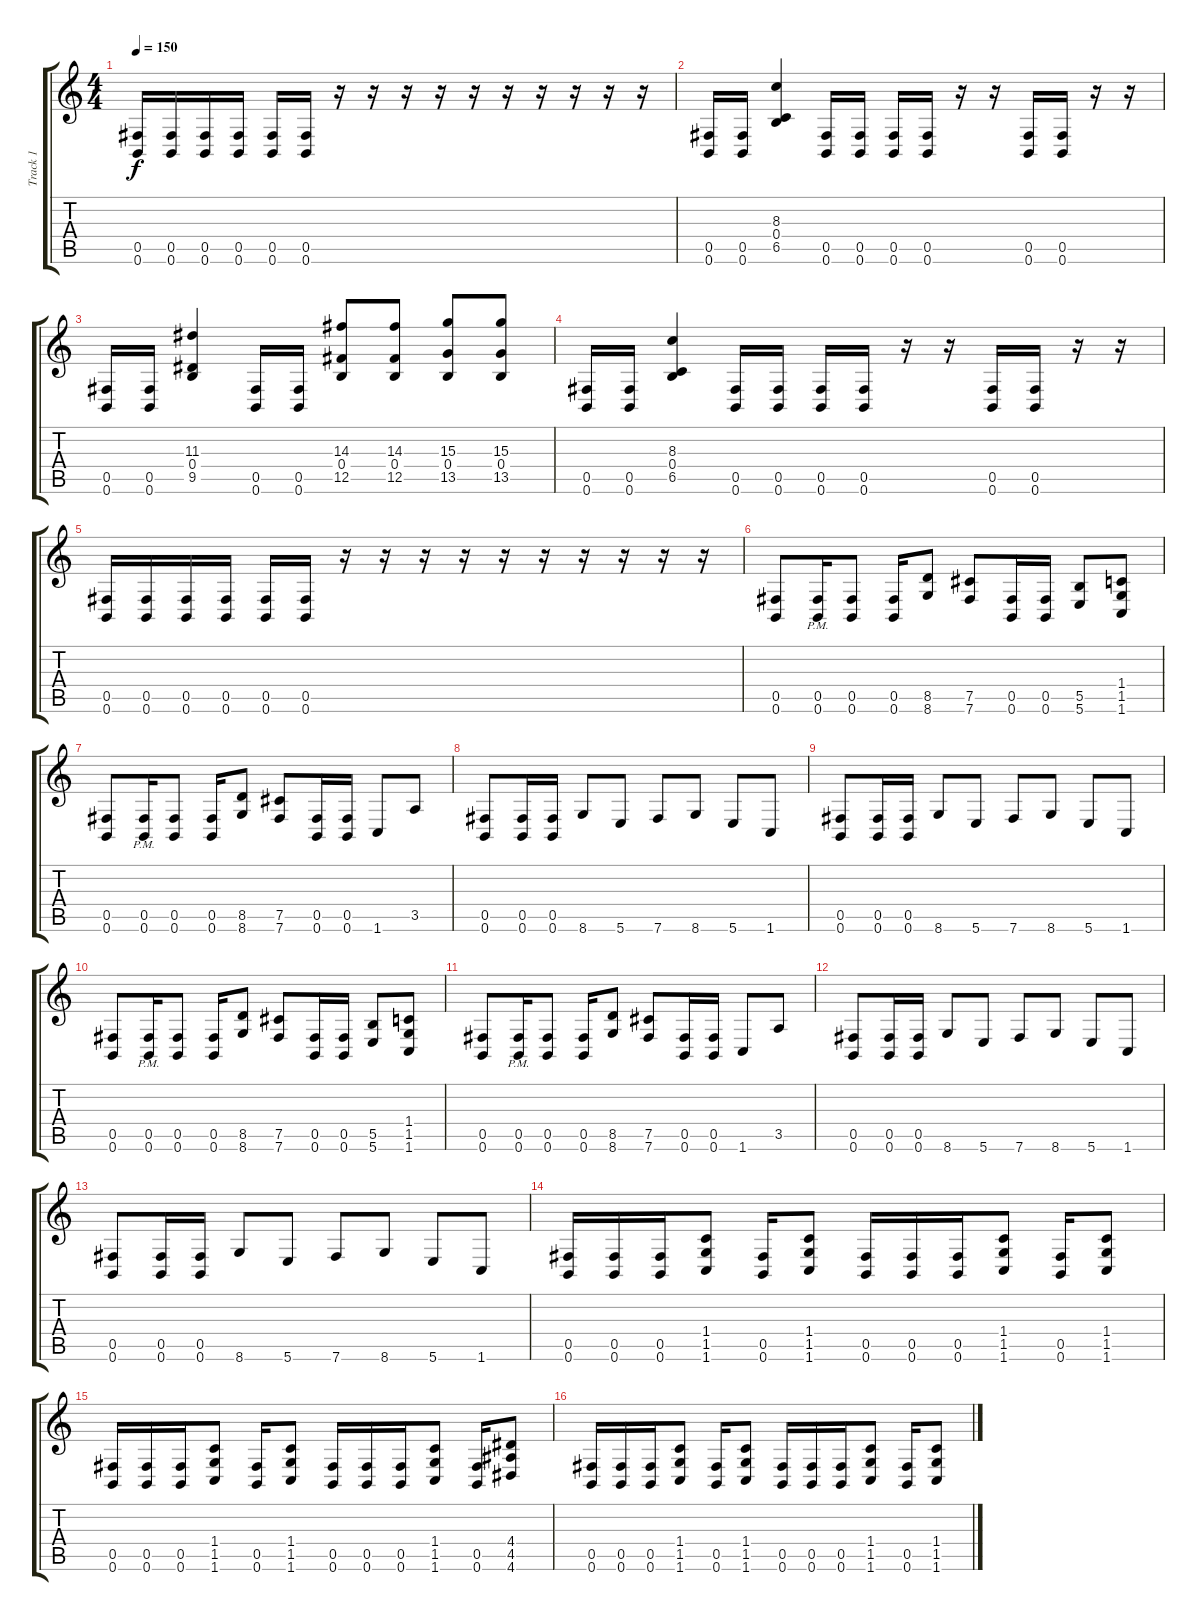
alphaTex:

\track ("Track 1" "Track 1") {instrument distortionguitar}
\staff {score tabs}
\tuning (Db4 Ab3 E3 B2 Gb2 B1) {hide}
\ts (4 4)
\tempo 150
\clef g2
\ks c
(0.5 0.6).16{dy f} (0.5 0.6).16 (0.5 0.6).16 (0.5 0.6).16 (0.5 0.6).16 (0.5 0.6).16 r.16 r.16 r.16 r.16 r.16 r.16 r.16 r.16 r.16 r.16 |
(0.5 0.6).16 (0.5 0.6).16 (8.3 0.4 6.5).4 (0.5 0.6).16 (0.5 0.6).16 (0.5 0.6).16 (0.5 0.6).16 r.16 r.16 (0.5 0.6).16 (0.5 0.6).16 r.16 r.16 |
(0.5 0.6).16 (0.5 0.6).16 (11.3 0.4 9.5).4 (0.5 0.6).16 (0.5 0.6).16 (14.3 0.4 12.5).8 (14.3 0.4 12.5).8 (15.3 0.4 13.5).8 (15.3 0.4 13.5).8 |
(0.5 0.6).16 (0.5 0.6).16 (8.3 0.4 6.5).4 (0.5 0.6).16 (0.5 0.6).16 (0.5 0.6).16 (0.5 0.6).16 r.16 r.16 (0.5 0.6).16 (0.5 0.6).16 r.16 r.16 |
(0.5 0.6).16 (0.5 0.6).16 (0.5 0.6).16 (0.5 0.6).16 (0.5 0.6).16 (0.5 0.6).16 r.16 r.16 r.16 r.16 r.16 r.16 r.16 r.16 r.16 r.16 |
(0.5 0.6).8 (0.5{pm} 0.6{pm}).16 (0.5 0.6).8 (0.5 0.6).16 (8.5 8.6).8 (7.5 7.6).8 (0.5 0.6).16 (0.5 0.6).16 (5.5 5.6).8 (1.4 1.5 1.6).8 |
(0.5 0.6).8 (0.5{pm} 0.6{pm}).16 (0.5 0.6).8 (0.5 0.6).16 (8.5 8.6).8 (7.5 7.6).8 (0.5 0.6).16 (0.5 0.6).16 1.6.8 3.5.8 |
(0.5 0.6).8 (0.5 0.6).16 (0.5 0.6).16 8.6.8 5.6.8 7.6.8 8.6.8 5.6.8 1.6.8 |
(0.5 0.6).8 (0.5 0.6).16 (0.5 0.6).16 8.6.8 5.6.8 7.6.8 8.6.8 5.6.8 1.6.8 |
(0.5 0.6).8 (0.5{pm} 0.6{pm}).16 (0.5 0.6).8 (0.5 0.6).16 (8.5 8.6).8 (7.5 7.6).8 (0.5 0.6).16 (0.5 0.6).16 (5.5 5.6).8 (1.4 1.5 1.6).8 |
(0.5 0.6).8 (0.5{pm} 0.6{pm}).16 (0.5 0.6).8 (0.5 0.6).16 (8.5 8.6).8 (7.5 7.6).8 (0.5 0.6).16 (0.5 0.6).16 1.6.8 3.5.8 |
(0.5 0.6).8 (0.5 0.6).16 (0.5 0.6).16 8.6.8 5.6.8 7.6.8 8.6.8 5.6.8 1.6.8 |
(0.5 0.6).8 (0.5 0.6).16 (0.5 0.6).16 8.6.8 5.6.8 7.6.8 8.6.8 5.6.8 1.6.8 |
(0.5 0.6).16 (0.5 0.6).16 (0.5 0.6).16 (1.4 1.5 1.6).8 (0.5 0.6).16 (1.4 1.5 1.6).8 (0.5 0.6).16 (0.5 0.6).16 (0.5 0.6).16 (1.4 1.5 1.6).8 (0.5 0.6).16 (1.4 1.5 1.6).8 |
(0.5 0.6).16 (0.5 0.6).16 (0.5 0.6).16 (1.4 1.5 1.6).8 (0.5 0.6).16 (1.4 1.5 1.6).8 (0.5 0.6).16 (0.5 0.6).16 (0.5 0.6).16 (1.4 1.5 1.6).8 (0.5 0.6).16 (4.4 4.5 4.6).8 |
(0.5 0.6).16 (0.5 0.6).16 (0.5 0.6).16 (1.4 1.5 1.6).8 (0.5 0.6).16 (1.4 1.5 1.6).8 (0.5 0.6).16 (0.5 0.6).16 (0.5 0.6).16 (1.4 1.5 1.6).8 (0.5 0.6).16 (1.4 1.5 1.6).8
